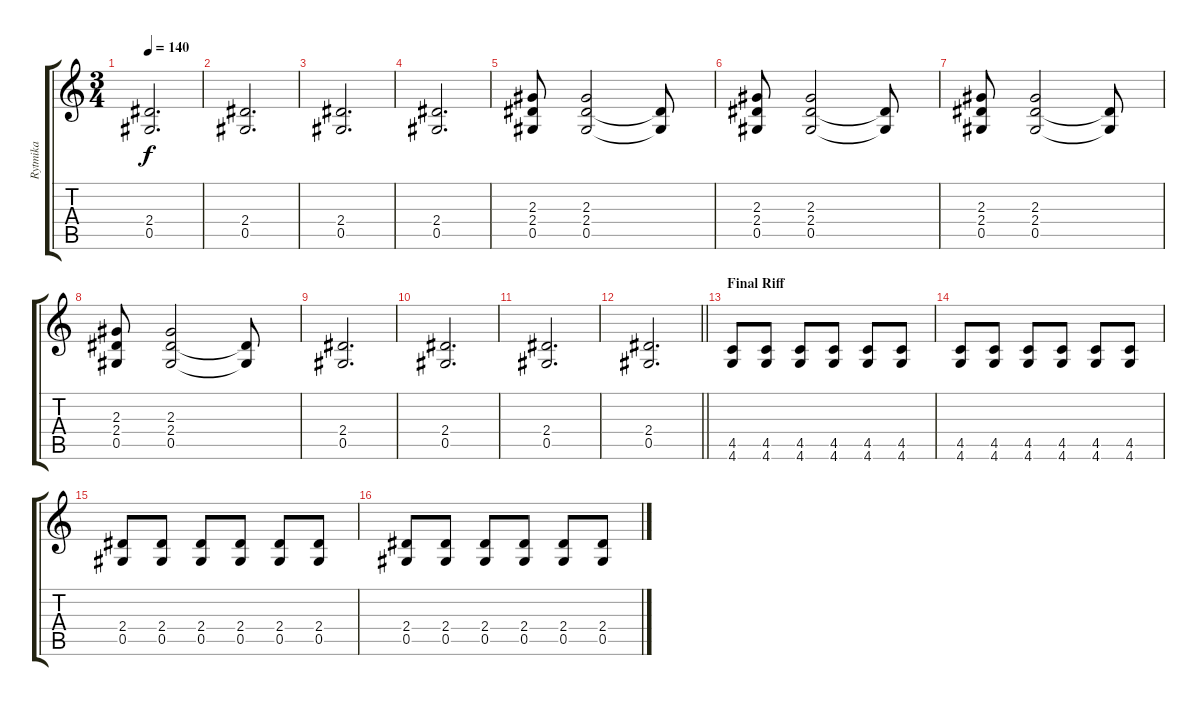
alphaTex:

\track ("Rytmika" "Rytmika") {instrument overdrivenguitar}
\staff {score tabs}
\tuning (Eb4 Bb3 Gb3 Db3 Ab2 Eb2) {hide}
\ts (3 4)
\tempo 140
\clef g2
\ks c
(2.4 0.5).2{d dy f} |
(2.4 0.5).2{d} |
(2.4 0.5).2{d} |
(2.4 0.5).2{d} |
(2.3 2.4 0.5).8 (2.3 2.4 0.5).2 (2.4{t} 0.5{t}).8 |
(2.3 2.4 0.5).8 (2.3 2.4 0.5).2 (2.4{t} 0.5{t}).8 |
(2.3 2.4 0.5).8 (2.3 2.4 0.5).2 (2.4{t} 0.5{t}).8 |
(2.3 2.4 0.5).8 (2.3 2.4 0.5).2 (2.4{t} 0.5{t}).8 |
(2.4 0.5).2{d} |
(2.4 0.5).2{d} |
(2.4 0.5).2{d} |
\barLineRight lightlight
(2.4 0.5).2{d} |
\section ("" "Final Riff")
(4.5 4.6).8 (4.5 4.6).8 (4.5 4.6).8 (4.5 4.6).8 (4.5 4.6).8 (4.5 4.6).8 |
(4.5 4.6).8 (4.5 4.6).8 (4.5 4.6).8 (4.5 4.6).8 (4.5 4.6).8 (4.5 4.6).8 |
(2.4 0.5).8 (2.4 0.5).8 (2.4 0.5).8 (2.4 0.5).8 (2.4 0.5).8 (2.4 0.5).8 |
(2.4 0.5).8 (2.4 0.5).8 (2.4 0.5).8 (2.4 0.5).8 (2.4 0.5).8 (2.4 0.5).8
